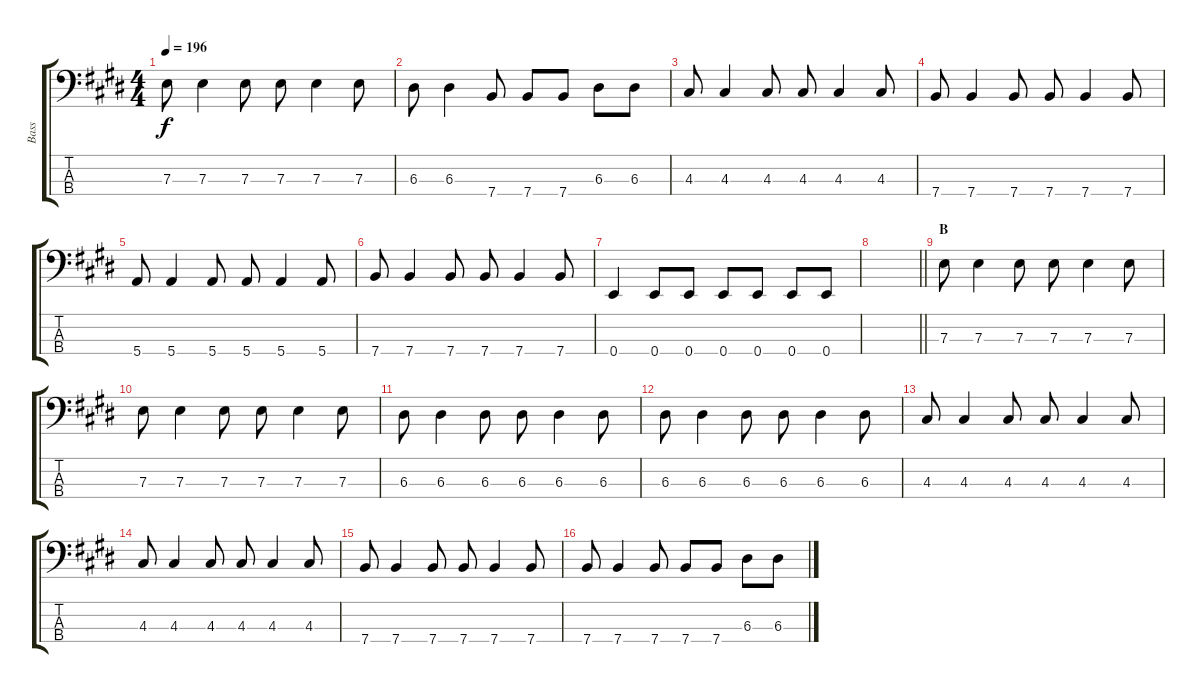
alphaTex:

\track ("Bass" "Bass") {instrument electricbassfinger}
\staff {score tabs}
\tuning (G2 D2 A1 E1) {hide}
\ts (4 4)
\tempo 196
\clef f4
\ks e
7.3.8{dy f} 7.3.4 7.3.8 7.3.8 7.3.4 7.3.8 |
6.3.8 6.3.4 7.4.8 7.4.8 7.4.8 6.3.8 6.3.8 |
4.3.8 4.3.4 4.3.8 4.3.8 4.3.4 4.3.8 |
7.4.8 7.4.4 7.4.8 7.4.8 7.4.4 7.4.8 |
5.4.8 5.4.4 5.4.8 5.4.8 5.4.4 5.4.8 |
7.4.8 7.4.4 7.4.8 7.4.8 7.4.4 7.4.8 |
0.4.4 0.4.8 0.4.8 0.4.8 0.4.8 0.4.8 0.4.8 |
\barLineRight lightlight
|
\section ("" "B")
7.3.8 7.3.4 7.3.8 7.3.8 7.3.4 7.3.8 |
7.3.8 7.3.4 7.3.8 7.3.8 7.3.4 7.3.8 |
6.3.8 6.3.4 6.3.8 6.3.8 6.3.4 6.3.8 |
6.3.8 6.3.4 6.3.8 6.3.8 6.3.4 6.3.8 |
4.3.8 4.3.4 4.3.8 4.3.8 4.3.4 4.3.8 |
4.3.8 4.3.4 4.3.8 4.3.8 4.3.4 4.3.8 |
7.4.8 7.4.4 7.4.8 7.4.8 7.4.4 7.4.8 |
7.4.8 7.4.4 7.4.8 7.4.8 7.4.8 6.3.8 6.3.8
